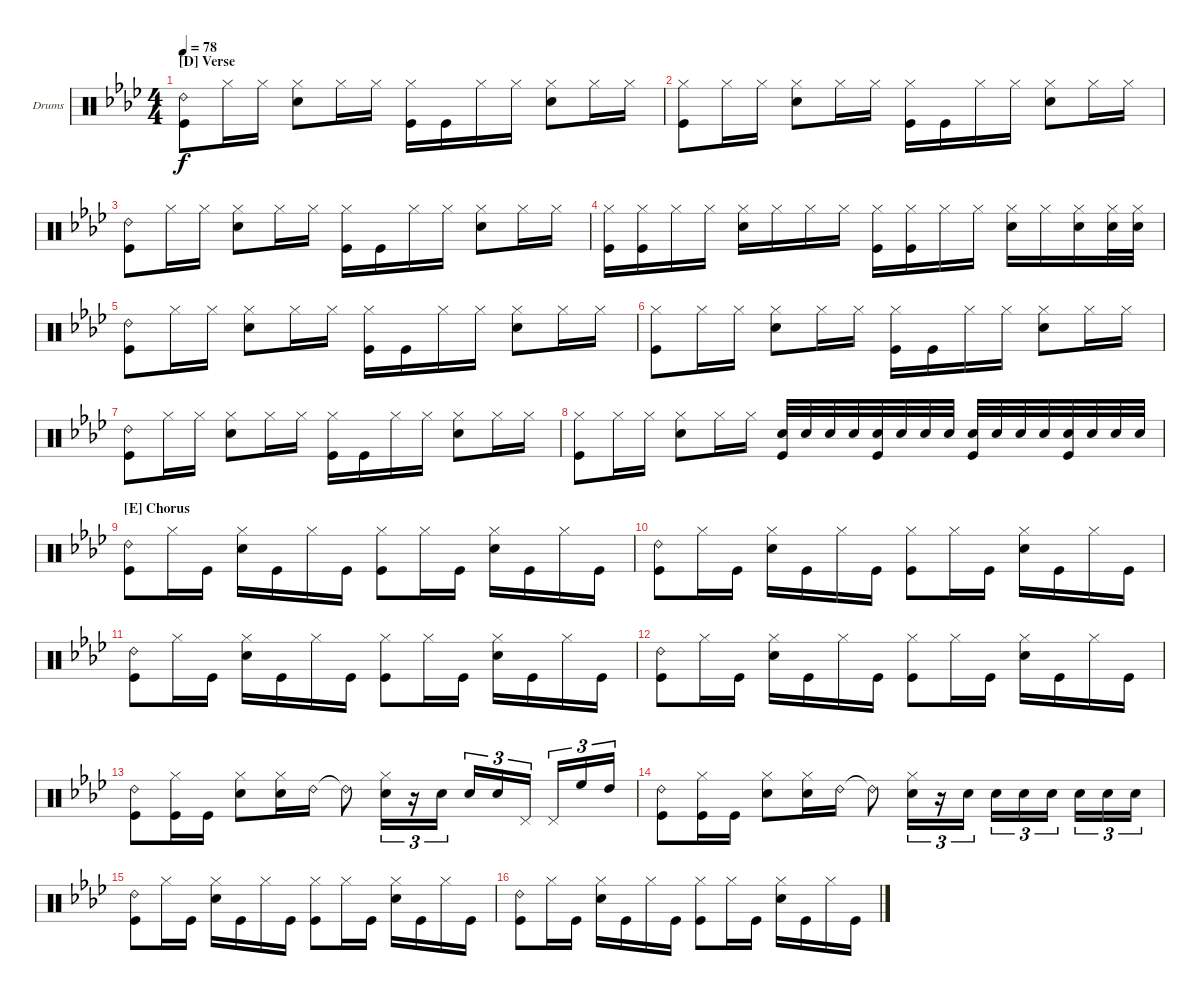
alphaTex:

\defaultSystemsLayout 4
\bracketExtendMode groupsimilarinstruments
\firstSystemTrackNameOrientation horizontal
\otherSystemsTrackNameOrientation horizontal
\track ("Drumkit" "Drums") {instrument percussion}
\staff {score}
\articulation defaults
\ts (4 4)
\section ("D" "Verse")
\tempo 78
\clef neutral
\ks ab
("Ride (bell) 2" "Kick (hit)").8{dy f} "Hi-Hat (closed)".16 "Hi-Hat (closed)".16 ("Hi-Hat (closed)" "Snare (hit) 2").8 "Hi-Hat (closed)".16 "Hi-Hat (closed)".16 ("Hi-Hat (closed)" "Kick (hit)").16 "Kick (hit)".16 "Hi-Hat (closed)".16 "Hi-Hat (closed)".16 ("Hi-Hat (closed)" "Snare (hit) 2").8 "Hi-Hat (closed)".16 "Hi-Hat (closed)".16 |
("Hi-Hat (closed)" "Kick (hit)").8 "Hi-Hat (closed)".16 "Hi-Hat (closed)".16 ("Hi-Hat (closed)" "Snare (hit) 2").8 "Hi-Hat (closed)".16 "Hi-Hat (closed)".16 ("Hi-Hat (closed)" "Kick (hit)").16 "Kick (hit)".16 "Hi-Hat (closed)".16 "Hi-Hat (closed)".16 ("Hi-Hat (closed)" "Snare (hit) 2").8 "Hi-Hat (closed)".16 "Hi-Hat (closed)".16 |
("Ride (bell) 2" "Kick (hit)").8 "Hi-Hat (closed)".16 "Hi-Hat (closed)".16 ("Hi-Hat (closed)" "Snare (hit) 2").8 "Hi-Hat (closed)".16 "Hi-Hat (closed)".16 ("Hi-Hat (closed)" "Kick (hit)").16 "Kick (hit)".16 "Hi-Hat (closed)".16 "Hi-Hat (closed)".16 ("Hi-Hat (closed)" "Snare (hit) 2").8 "Hi-Hat (closed)".16 "Hi-Hat (closed)".16 |
("Hi-Hat (closed)" "Kick (hit)").16 ("Hi-Hat (closed)" "Kick (hit)").16 "Hi-Hat (closed)".16 "Hi-Hat (closed)".16 ("Hi-Hat (closed)" "Snare (hit) 2").16 "Hi-Hat (closed)".16 "Hi-Hat (closed)".16 "Hi-Hat (closed)".16 ("Hi-Hat (closed)" "Kick (hit)").16 ("Hi-Hat (closed)" "Kick (hit)").16 "Hi-Hat (closed)".16 "Hi-Hat (closed)".16 ("Hi-Hat (closed)" "Snare (hit) 2").16 "Hi-Hat (closed)".16 ("Hi-Hat (closed)" "Snare (hit) 2").16 ("Hi-Hat (closed)" "Snare (hit) 2").32 ("Hi-Hat (closed)" "Snare (hit) 2").32 |
("Ride (bell) 2" "Kick (hit)").8 "Hi-Hat (closed)".16 "Hi-Hat (closed)".16 ("Hi-Hat (closed)" "Snare (hit) 2").8 "Hi-Hat (closed)".16 "Hi-Hat (closed)".16 ("Hi-Hat (closed)" "Kick (hit)").16 "Kick (hit)".16 "Hi-Hat (closed)".16 "Hi-Hat (closed)".16 ("Hi-Hat (closed)" "Snare (hit) 2").8 "Hi-Hat (closed)".16 "Hi-Hat (closed)".16 |
("Hi-Hat (closed)" "Kick (hit)").8 "Hi-Hat (closed)".16 "Hi-Hat (closed)".16 ("Hi-Hat (closed)" "Snare (hit) 2").8 "Hi-Hat (closed)".16 "Hi-Hat (closed)".16 ("Hi-Hat (closed)" "Kick (hit)").16 "Kick (hit)".16 "Hi-Hat (closed)".16 "Hi-Hat (closed)".16 ("Hi-Hat (closed)" "Snare (hit) 2").8 "Hi-Hat (closed)".16 "Hi-Hat (closed)".16 |
("Ride (bell) 2" "Kick (hit)").8 "Hi-Hat (closed)".16 "Hi-Hat (closed)".16 ("Hi-Hat (closed)" "Snare (hit) 2").8 "Hi-Hat (closed)".16 "Hi-Hat (closed)".16 ("Hi-Hat (closed)" "Kick (hit)").16 "Kick (hit)".16 "Hi-Hat (closed)".16 "Hi-Hat (closed)".16 ("Hi-Hat (closed)" "Snare (hit) 2").8 "Hi-Hat (closed)".16 "Hi-Hat (closed)".16 |
("Hi-Hat (closed)" "Kick (hit)").8 "Hi-Hat (closed)".16 "Hi-Hat (closed)".16 ("Hi-Hat (closed)" "Snare (hit) 2").8 "Hi-Hat (closed)".16 "Hi-Hat (closed)".16 ("Snare (hit) 2" "Kick (hit)").32 "Snare (hit) 2".32 "Snare (hit) 2".32 "Snare (hit) 2".32 ("Snare (hit) 2" "Kick (hit)").32 "Snare (hit) 2".32 "Snare (hit) 2".32 "Snare (hit) 2".32 ("Snare (hit) 2" "Kick (hit)").32 "Snare (hit) 2".32 "Snare (hit) 2".32 "Snare (hit) 2".32 ("Snare (hit) 2" "Kick (hit)").32 "Snare (hit) 2".32 "Snare (hit) 2".32 "Snare (hit) 2".32 |
\section ("E" "Chorus")
("Ride (bell) 2" "Kick (hit)").8 "Hi-Hat (closed)".16 "Kick (hit)".16 ("Hi-Hat (closed)" "Snare (hit) 2").16 "Kick (hit)".16 "Hi-Hat (closed)".16 "Kick (hit)".16 ("Hi-Hat (closed)" "Kick (hit)").8 "Hi-Hat (closed)".16 "Kick (hit)".16 ("Hi-Hat (closed)" "Snare (hit) 2").16 "Kick (hit)".16 "Hi-Hat (closed)".16 "Kick (hit)".16 |
("Ride (bell) 2" "Kick (hit)").8 "Hi-Hat (closed)".16 "Kick (hit)".16 ("Hi-Hat (closed)" "Snare (hit) 2").16 "Kick (hit)".16 "Hi-Hat (closed)".16 "Kick (hit)".16 ("Hi-Hat (closed)" "Kick (hit)").8 "Hi-Hat (closed)".16 "Kick (hit)".16 ("Hi-Hat (closed)" "Snare (hit) 2").16 "Kick (hit)".16 "Hi-Hat (closed)".16 "Kick (hit)".16 |
("Ride (bell) 2" "Kick (hit)").8 "Hi-Hat (closed)".16 "Kick (hit)".16 ("Hi-Hat (closed)" "Snare (hit) 2").16 "Kick (hit)".16 "Hi-Hat (closed)".16 "Kick (hit)".16 ("Hi-Hat (closed)" "Kick (hit)").8 "Hi-Hat (closed)".16 "Kick (hit)".16 ("Hi-Hat (closed)" "Snare (hit) 2").16 "Kick (hit)".16 "Hi-Hat (closed)".16 "Kick (hit)".16 |
("Ride (bell) 2" "Kick (hit)").8 "Hi-Hat (closed)".16 "Kick (hit)".16 ("Hi-Hat (closed)" "Snare (hit) 2").16 "Kick (hit)".16 "Hi-Hat (closed)".16 "Kick (hit)".16 ("Hi-Hat (closed)" "Kick (hit)").8 "Hi-Hat (closed)".16 "Kick (hit)".16 ("Hi-Hat (closed)" "Snare (hit) 2").16 "Kick (hit)".16 "Hi-Hat (closed)".16 "Kick (hit)".16 |
("Ride (bell) 2" "Kick (hit)").8 ("Hi-Hat (closed)" "Kick (hit)").16 "Kick (hit)".16 ("Hi-Hat (closed)" "Snare (hit) 2").8 ("Hi-Hat (closed)" "Snare (hit) 2").16 "Ride (bell) 2".16 "Ride (bell) 2"{t}.8 ("Hi-Hat (closed)" "Snare (hit) 2").16{tu (3 2)} r.16{tu (3 2)} "Snare (hit) 2".16{tu (3 2)} "Snare (hit) 2".16{tu (3 2)} "Snare (hit) 2".16{tu (3 2)} "Pedal Hi-Hat (hit)".16{tu (3 2)} "Pedal Hi-Hat (hit)".16{tu (3 2)} "High Floor Tom (hit)".16{tu (3 2)} "High Tom (hit)".16{tu (3 2)} |
("Ride (bell) 2" "Kick (hit)").8 ("Hi-Hat (closed)" "Kick (hit)").16 "Kick (hit)".16 ("Hi-Hat (closed)" "Snare (hit) 2").8 ("Hi-Hat (closed)" "Snare (hit) 2").16 "Ride (bell) 2".16 "Ride (bell) 2"{t}.8 ("Hi-Hat (closed)" "Snare (hit) 2").16{tu (3 2)} r.16{tu (3 2)} "Snare (hit) 2".16{tu (3 2)} "Snare (hit) 2".16{tu (3 2)} "Snare (hit) 2".16{tu (3 2)} "Snare (hit) 2".16{tu (3 2)} "Snare (hit) 2".16{tu (3 2)} "Snare (hit) 2".16{tu (3 2)} "Snare (hit) 2".16{tu (3 2)} |
("Ride (bell) 2" "Kick (hit)").8 "Hi-Hat (closed)".16 "Kick (hit)".16 ("Hi-Hat (closed)" "Snare (hit) 2").16 "Kick (hit)".16 "Hi-Hat (closed)".16 "Kick (hit)".16 ("Hi-Hat (closed)" "Kick (hit)").8 "Hi-Hat (closed)".16 "Kick (hit)".16 ("Hi-Hat (closed)" "Snare (hit) 2").16 "Kick (hit)".16 "Hi-Hat (closed)".16 "Kick (hit)".16 |
("Ride (bell) 2" "Kick (hit)").8 "Hi-Hat (closed)".16 "Kick (hit)".16 ("Hi-Hat (closed)" "Snare (hit) 2").16 "Kick (hit)".16 "Hi-Hat (closed)".16 "Kick (hit)".16 ("Hi-Hat (closed)" "Kick (hit)").8 "Hi-Hat (closed)".16 "Kick (hit)".16 ("Hi-Hat (closed)" "Snare (hit) 2").16 "Kick (hit)".16 "Hi-Hat (closed)".16 "Kick (hit)".16
